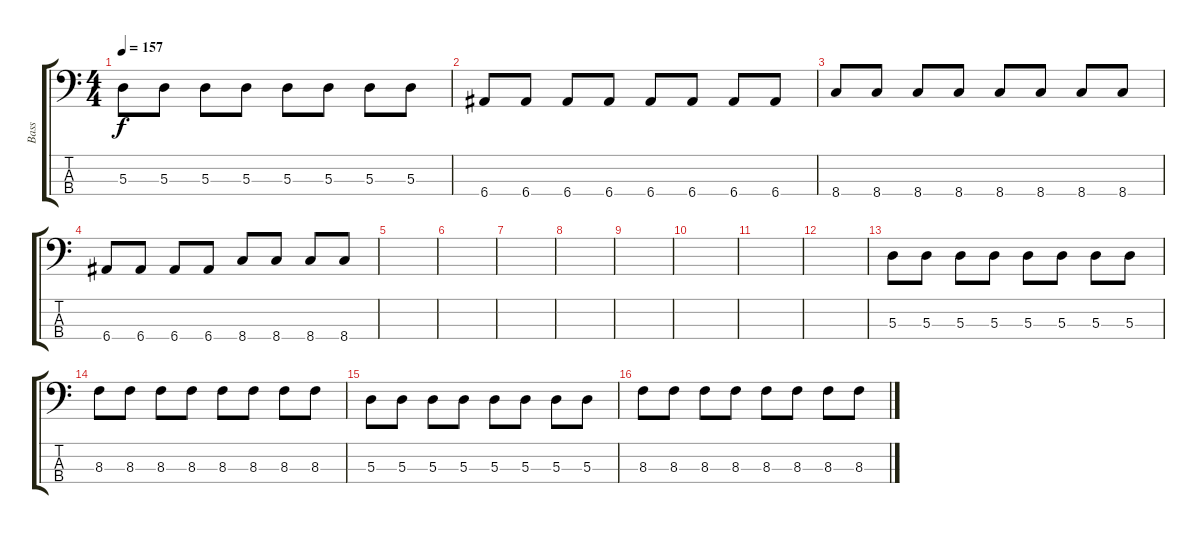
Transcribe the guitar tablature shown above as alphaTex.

\track ("Bass" "Bass") {instrument electricbasspick}
\staff {score tabs}
\tuning (G2 D2 A1 E1) {hide}
\ts (4 4)
\tempo 157
\clef f4
\ks c
5.3.8{dy f} 5.3.8 5.3.8 5.3.8 5.3.8 5.3.8 5.3.8 5.3.8 |
6.4.8 6.4.8 6.4.8 6.4.8 6.4.8 6.4.8 6.4.8 6.4.8 |
8.4.8 8.4.8 8.4.8 8.4.8 8.4.8 8.4.8 8.4.8 8.4.8 |
6.4.8 6.4.8 6.4.8 6.4.8 8.4.8 8.4.8 8.4.8 8.4.8 |
|
|
|
|
|
|
|
|
5.3.8 5.3.8 5.3.8 5.3.8 5.3.8 5.3.8 5.3.8 5.3.8 |
8.3.8 8.3.8 8.3.8 8.3.8 8.3.8 8.3.8 8.3.8 8.3.8 |
5.3.8 5.3.8 5.3.8 5.3.8 5.3.8 5.3.8 5.3.8 5.3.8 |
8.3.8 8.3.8 8.3.8 8.3.8 8.3.8 8.3.8 8.3.8 8.3.8
